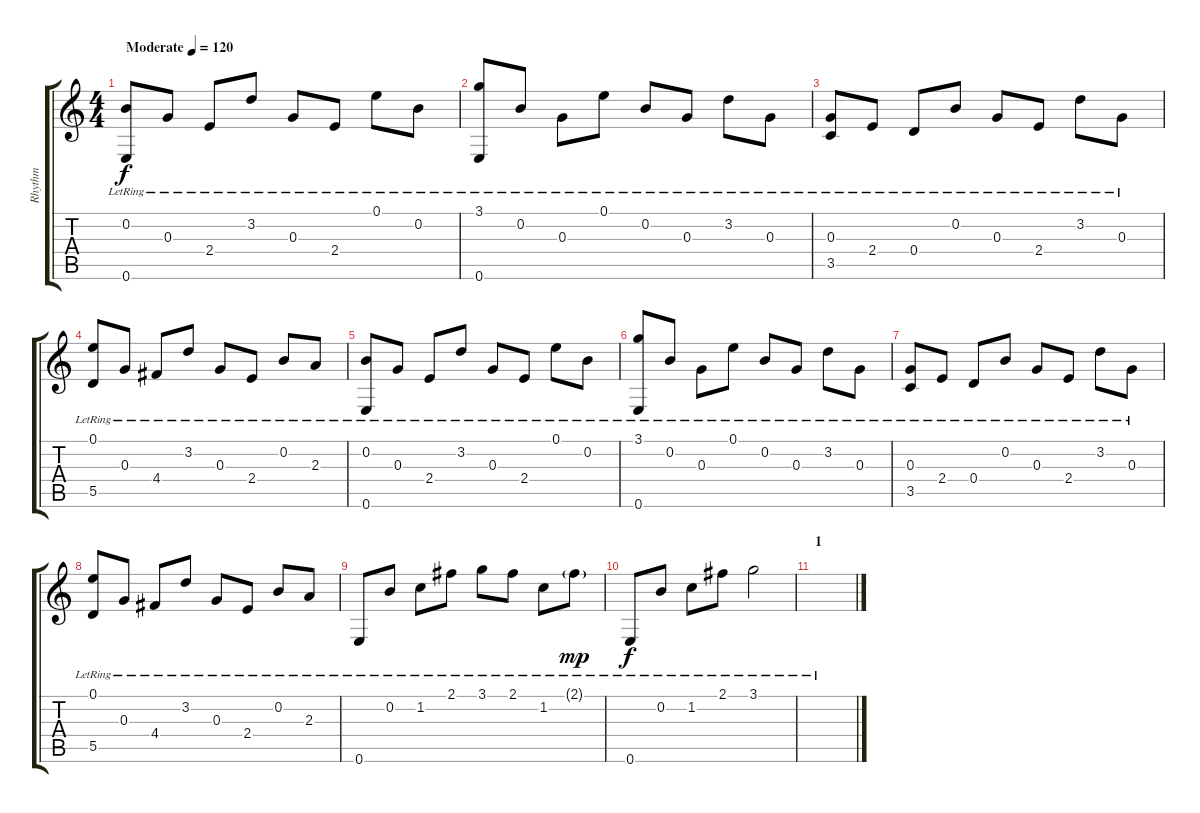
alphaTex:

\track ("Rhythm" "Rhythm") {instrument acousticguitarsteel}
\staff {score tabs}
\tuning (E4 B3 G3 D3 A2 E2) {hide}
\ts (4 4)
\tempo (120 "Moderate")
\clef g2
\ks c
(0.2{lr} 0.6{lr}).8{dy f instrument acousticguitarsteel} 0.3{lr}.8 2.4{lr}.8 3.2{lr}.8 0.3{lr}.8 2.4{lr}.8 0.1{lr}.8 0.2{lr}.8 |
(3.1{lr} 0.6{lr}).8 0.2{lr}.8 0.3{lr}.8 0.1{lr}.8 0.2{lr}.8 0.3{lr}.8 3.2{lr}.8 0.3{lr}.8 |
(0.3{lr} 3.5{lr}).8 2.4{lr}.8 0.4{lr}.8 0.2{lr}.8 0.3{lr}.8 2.4{lr}.8 3.2{lr}.8 0.3{lr}.8 |
(0.1{lr} 5.5{lr}).8 0.3{lr}.8 4.4{lr}.8 3.2{lr}.8 0.3{lr}.8 2.4{lr}.8 0.2{lr}.8 2.3{lr}.8 |
(0.2{lr} 0.6{lr}).8 0.3{lr}.8 2.4{lr}.8 3.2{lr}.8 0.3{lr}.8 2.4{lr}.8 0.1{lr}.8 0.2{lr}.8 |
(3.1{lr} 0.6{lr}).8 0.2{lr}.8 0.3{lr}.8 0.1{lr}.8 0.2{lr}.8 0.3{lr}.8 3.2{lr}.8 0.3{lr}.8 |
(0.3{lr} 3.5{lr}).8 2.4{lr}.8 0.4{lr}.8 0.2{lr}.8 0.3{lr}.8 2.4{lr}.8 3.2{lr}.8 0.3{lr}.8 |
(0.1{lr} 5.5{lr}).8 0.3{lr}.8 4.4{lr}.8 3.2{lr}.8 0.3{lr}.8 2.4{lr}.8 0.2{lr}.8 2.3{lr}.8 |
0.6{lr}.8 0.2{lr}.8 1.2{lr}.8 2.1{lr}.8 3.1{lr}.8 2.1{lr}.8 1.2{lr}.8 2.1{g lr}.8{dy mp} |
0.6{lr}.8{dy f} 0.2{lr}.8 1.2{lr}.8 2.1{lr}.8 3.1{lr}.2 |
\section ("" "1")
